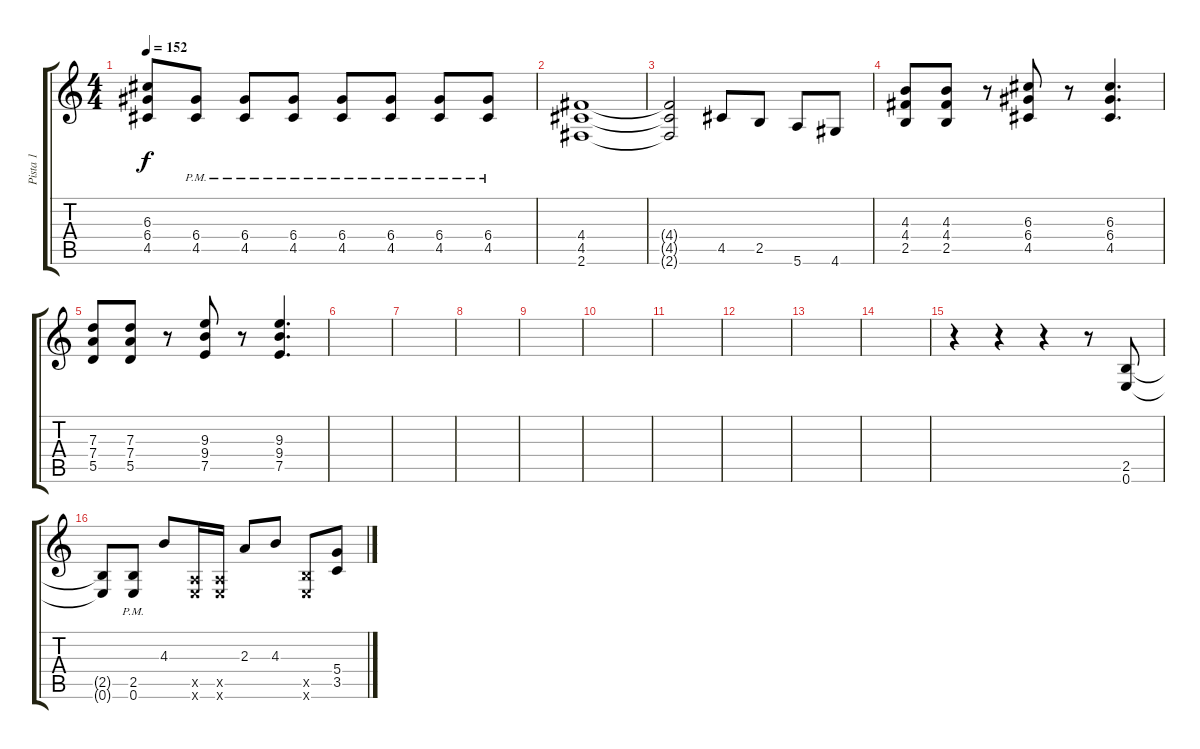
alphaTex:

\track ("Pista 1" "Pista 1") {instrument overdrivenguitar}
\staff {score tabs}
\tuning (E4 B3 G3 D3 A2 E2) {hide}
\ts (4 4)
\tempo 152
\clef g2
\ks c
(6.3{t} 6.4{t} 4.5{t}).8{dy f} (6.4{pm} 4.5{pm}).8 (6.4{pm} 4.5{pm}).8 (6.4{pm} 4.5{pm}).8 (6.4{pm} 4.5{pm}).8 (6.4{pm} 4.5{pm}).8 (6.4{pm} 4.5{pm}).8 (6.4{pm} 4.5{pm}).8 |
(4.4 4.5 2.6).1 |
(4.4{t} 4.5{t} 2.6{t}).2 4.5.8 2.5.8 5.6.8 4.6.8 |
(4.3 4.4 2.5).8 (4.3 4.4 2.5).8 r.8 (6.3 6.4 4.5).8 r.8 (6.3 6.4 4.5).4{d} |
(7.3 7.4 5.5).8 (7.3 7.4 5.5).8 r.8 (9.3 9.4 7.5).8 r.8 (9.3 9.4 7.5).4{d} |
|
|
|
|
|
|
|
|
|
r.4 r.4 r.4 r.8 (2.5 0.6).8 |
(2.5{t} 0.6{t}).8 (2.5{pm} 0.6{pm}).8 4.3.8 (0.5{x} 0.6{x}).16 (0.5{x} 0.6{x}).16 2.3.8 4.3.8 (2.5{x} 0.6{x}).8 (5.4 3.5).8
